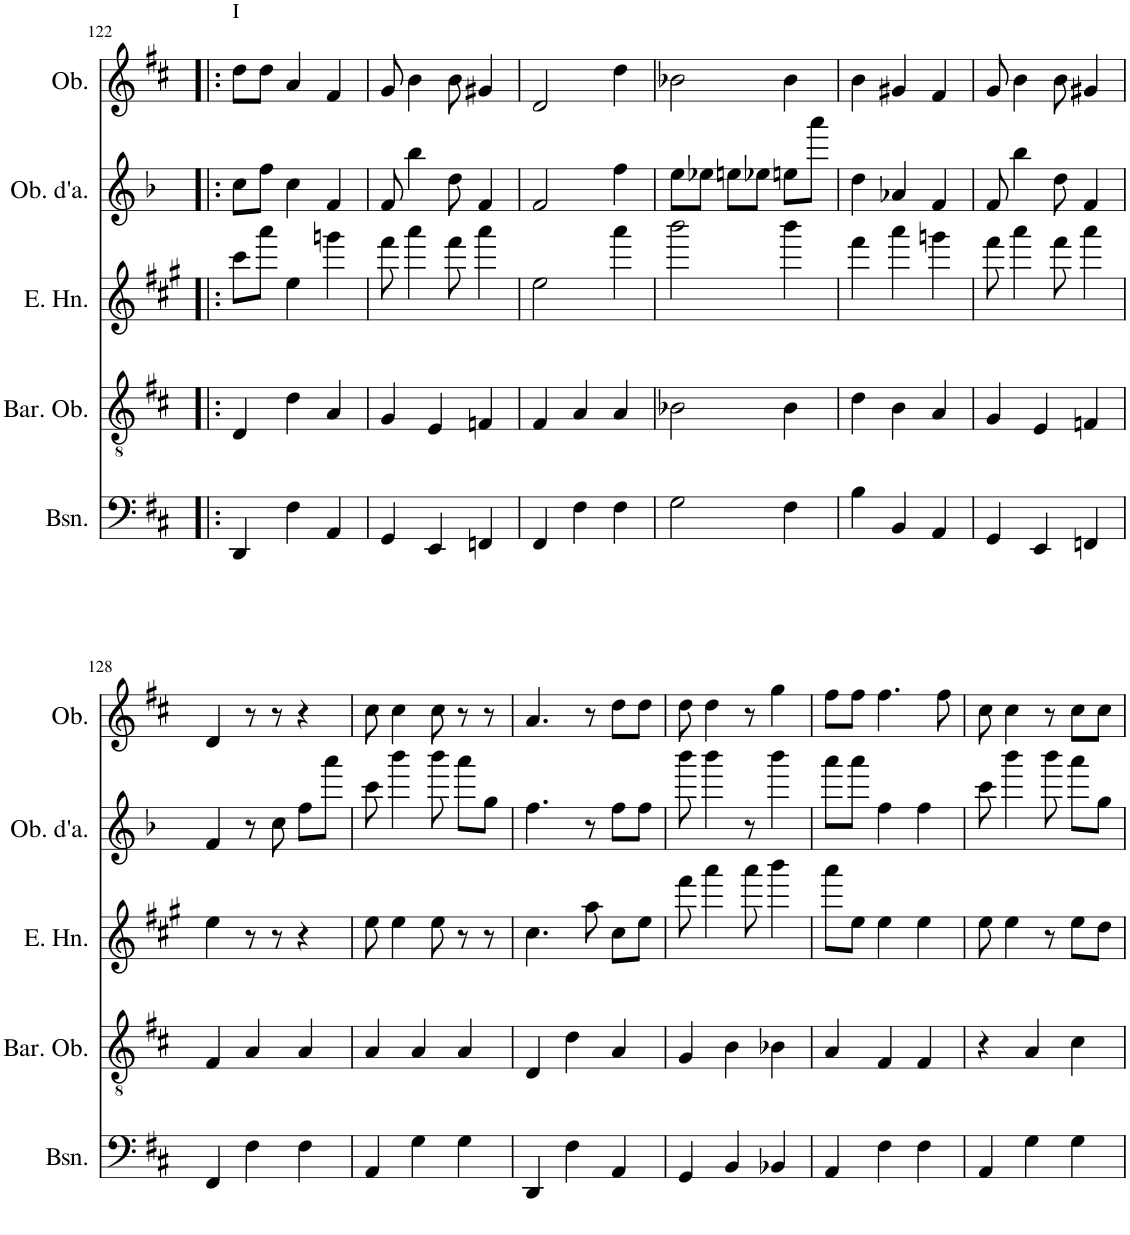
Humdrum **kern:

**kern	**kern	**kern	**kern	**kern
*part5	*part4	*part3	*part2	*part1
*staff5	*staff4	*staff3	*staff2	*staff1
*I"Bassoon	*I"Baritone Oboe	*I"English Horn	*I"Oboe d'amore	*I"Oboe
*I'Bsn.	*I'Bar. Ob.	*I'E. Hn.	*I'Ob. d'a.	*I'Ob.
!!LO:PB:g=z
*clefF4	*clefGv2	*clefG2	*clefG2	*clefG2
*	*	*Trd4c7	*Trd2c3	*
*k[f#c#]	*k[f#c#]	*k[f#c#g#]	*k[b-]	*k[f#c#]
*M3/4	*M3/4	*M3/4	*M3/4	*M3/4
=122!|:	=122!|:	=122!|:	=122!|:	=122!|:
!	!	!	!	!LO:TX:a:t=I
4DD/	4D/	8ccc#\L	8cc\L	8dd\L
.	.	8aaa\J	8ff\J	8dd\J
4F#\	4d\	4ee\	4cc\	4a/
4AA/	4A/	4gggn\	4f/	4f#/
=123	=123	=123	=123	=123
4GG/	4G/	8fff#\	8f/	8g/
.	.	4aaa\	4bb-\	4b\
4EE/	4E/	.	.	.
.	.	8fff#\	8dd\	8b\
4FFn/	4Fn/	4aaa\	4f/	4g#X/
=124	=124	=124	=124	=124
4FF#/	4F#/	2ee\	2f/	2d/
4F#\	4A/	.	.	.
4F#\	4A/	4aaa\	4ff\	4dd\
=125	=125	=125	=125	=125
2G\	2B-X\	2bbb\	8ee\L	2b-X\
.	.	.	8ee-X\J	.
.	.	.	8een\L	.
.	.	.	8ee-X\J	.
4F#\	4B-\	4bbb\	8een\L	4b-\
.	.	.	8aaa\J	.
=126	=126	=126	=126	=126
4B\	4d\	4fff#\	4dd\	4b\
4BB/	4B\	4aaa\	4aa-X/	4g#X/
4AA/	4A/	4gggn\	4f/	4f#/
=127	=127	=127	=127	=127
4GG/	4G/	8fff#\	8f/	8g/
.	.	4aaa\	4bb-\	4b\
4EE/	4E/	.	.	.
.	.	8fff#\	8dd\	8b\
4FFn/	4Fn/	4aaa\	4f/	4g#X/
!!LO:LB:g=z
=128	=128	=128	=128	=128
4FF#/	4F#/	4ee\	4f/	4d/
4F#\	4A/	8r	8r	8r
.	.	8r	8cc\	8r
4F#\	4A/	4r	8ff\L	4r
.	.	.	8aaa\J	.
=129	=129	=129	=129	=129
4AA/	4A/	8ee\	8ccc\	8cc#\
.	.	4ee\	4bbb-\	4cc#\
4G\	4A/	.	.	.
.	.	8ee\	8bbb-\	8cc#\
4G\	4A/	8r	8aaa\L	8r
.	.	8r	8gg\J	8r
=130	=130	=130	=130	=130
4DD/	4D/	4.cc#\	4.ff\	4.a/
4F#\	4d\	.	.	.
.	.	8aa\	8r	8r
4AA/	4A/	8cc#\L	8ff\L	8dd\L
.	.	8ee\J	8ff\J	8dd\J
=131	=131	=131	=131	=131
4GG/	4G/	8fff#\	8bbb-\	8dd\
.	.	4aaa\	4bbb-\	4dd\
4BB/	4B\	.	.	.
.	.	8aaa\	8r	8r
4BB-X/	4B-X\	4bbb\	4bbb-\	4gg\
=132	=132	=132	=132	=132
4AA/	4A/	8aaa\L	8aaa\L	8ff#\L
.	.	8ee\J	8aaa\J	8ff#\J
4F#\	4F#/	4ee\	4ff\	4.ff#\
4F#\	4F#/	4ee\	4ff\	.
.	.	.	.	8ff#\
=133	=133	=133	=133	=133
4AA/	4r	8ee\	8ccc\	8cc#\
.	.	4ee\	4bbb-\	4cc#\
4G\	4A/	.	.	.
.	.	8r	8bbb-\	8r
4G\	4c#\	8ee\L	8aaa\L	8cc#\L
.	.	8dd\J	8gg\J	8cc#\J
=	=	=	=	=
*-	*-	*-	*-	*-
